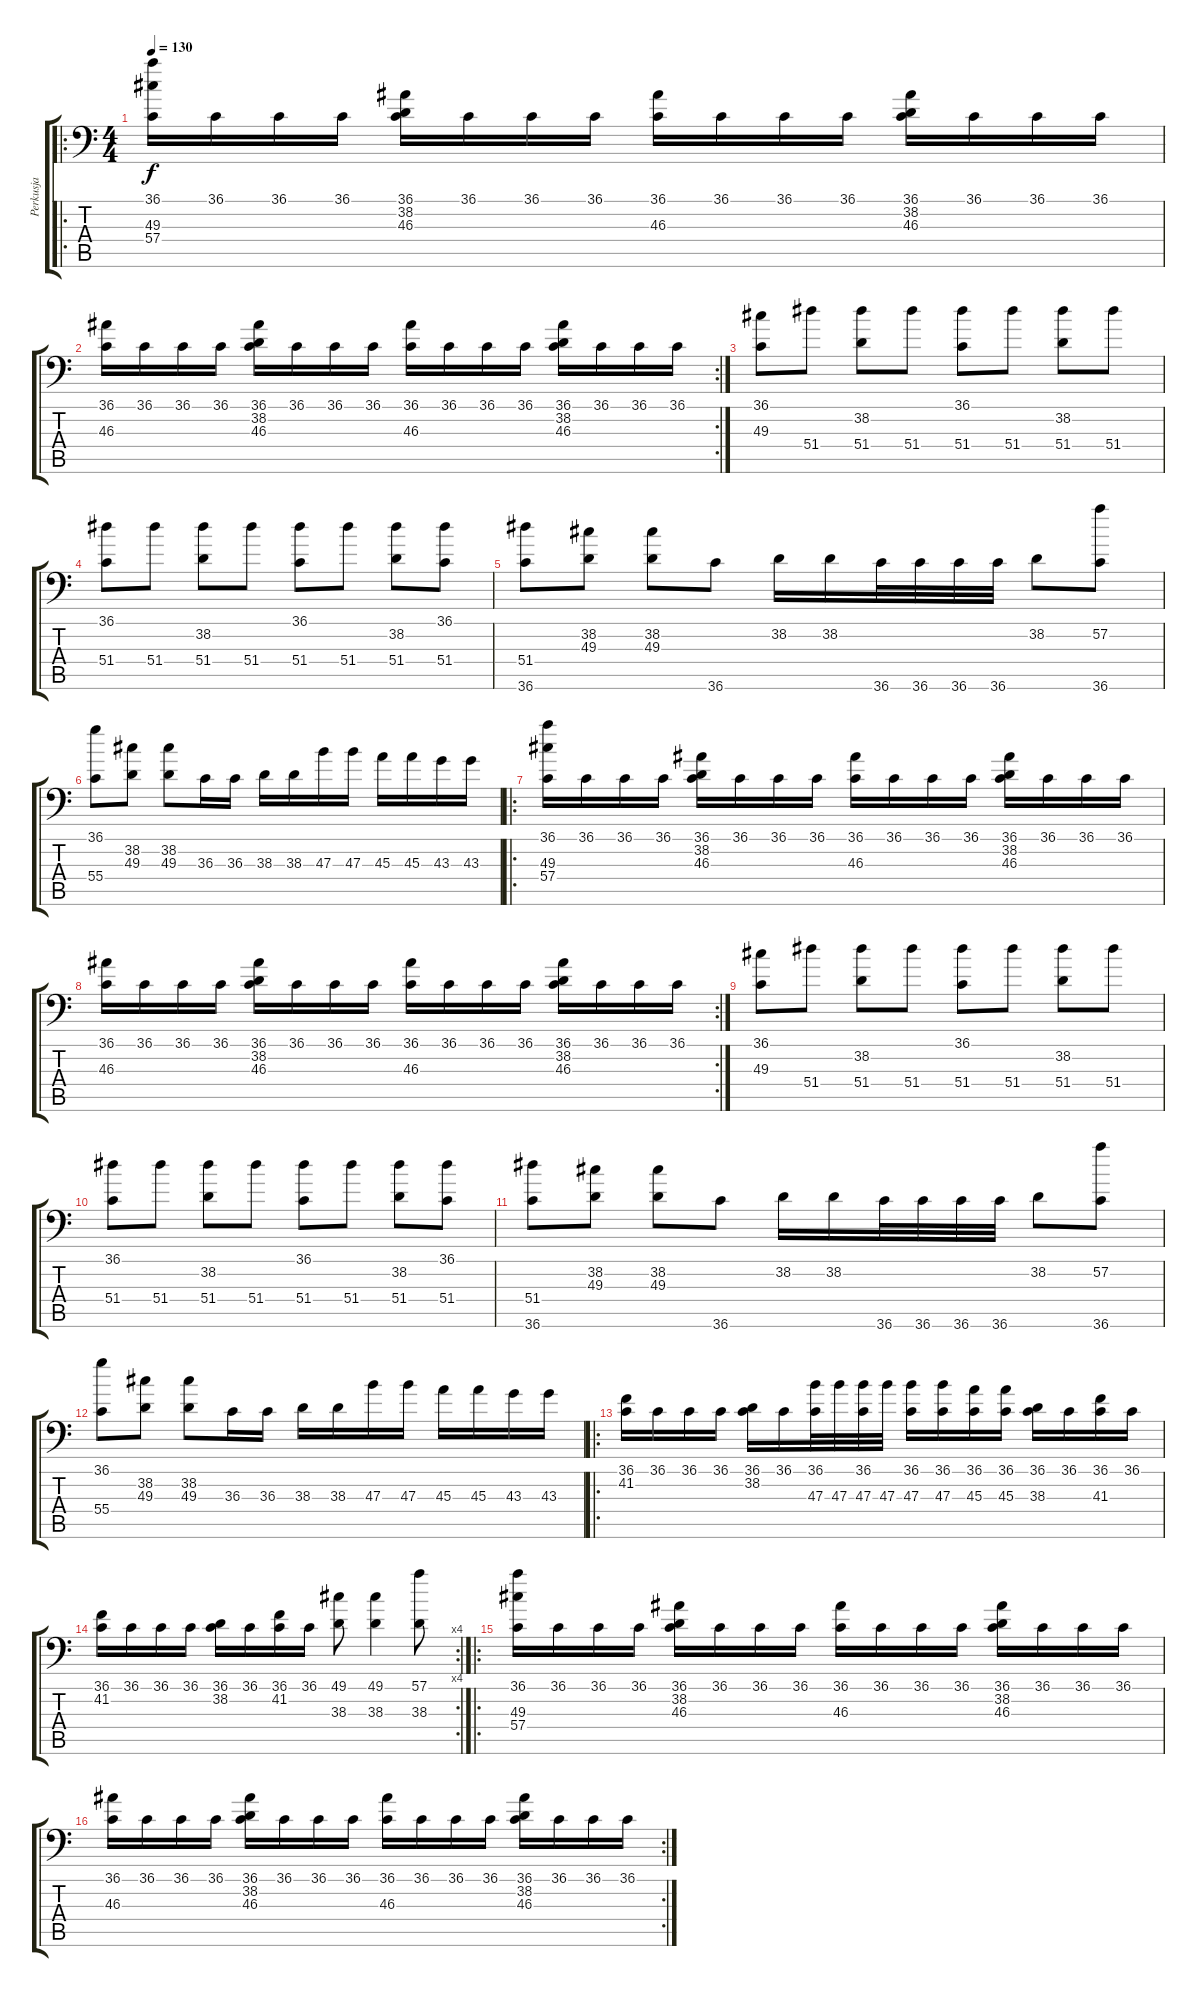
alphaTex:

\track ("Perkusja" "Perkusja") {instrument acousticgrandpiano}
\staff {score tabs}
\tuning (C-1 C-1 C-1 C-1 C-1 C-1) {hide}
\ro
\ts (4 4)
\tempo 130
\clef f4
\ks c
(36.1 49.3 57.4).16{dy f} 36.1.16 36.1.16 36.1.16 (36.1 38.2 46.3).16 36.1.16 36.1.16 36.1.16 (36.1 46.3).16 36.1.16 36.1.16 36.1.16 (36.1 38.2 46.3).16 36.1.16 36.1.16 36.1.16 |
\rc 2
(36.1 46.3).16 36.1.16 36.1.16 36.1.16 (36.1 38.2 46.3).16 36.1.16 36.1.16 36.1.16 (36.1 46.3).16 36.1.16 36.1.16 36.1.16 (36.1 38.2 46.3).16 36.1.16 36.1.16 36.1.16 |
(36.1 49.3).8 51.4.8 (38.2 51.4).8 51.4.8 (36.1 51.4).8 51.4.8 (38.2 51.4).8 51.4.8 |
(36.1 51.4).8 51.4.8 (38.2 51.4).8 51.4.8 (36.1 51.4).8 51.4.8 (38.2 51.4).8 (36.1 51.4).8 |
(51.4 36.6).8 (38.2 49.3).8 (38.2 49.3).8 36.6.8 38.2.16 38.2.16 36.6.32 36.6.32 36.6.32 36.6.32 38.2.8 (57.2 36.6).8 |
(36.1 55.4).8 (38.2 49.3).8 (38.2 49.3).8 36.3.16 36.3.16 38.3.16 38.3.16 47.3.16 47.3.16 45.3.16 45.3.16 43.3.16 43.3.16 |
\ro
(36.1 49.3 57.4).16 36.1.16 36.1.16 36.1.16 (36.1 38.2 46.3).16 36.1.16 36.1.16 36.1.16 (36.1 46.3).16 36.1.16 36.1.16 36.1.16 (36.1 38.2 46.3).16 36.1.16 36.1.16 36.1.16 |
\rc 2
(36.1 46.3).16 36.1.16 36.1.16 36.1.16 (36.1 38.2 46.3).16 36.1.16 36.1.16 36.1.16 (36.1 46.3).16 36.1.16 36.1.16 36.1.16 (36.1 38.2 46.3).16 36.1.16 36.1.16 36.1.16 |
(36.1 49.3).8 51.4.8 (38.2 51.4).8 51.4.8 (36.1 51.4).8 51.4.8 (38.2 51.4).8 51.4.8 |
(36.1 51.4).8 51.4.8 (38.2 51.4).8 51.4.8 (36.1 51.4).8 51.4.8 (38.2 51.4).8 (36.1 51.4).8 |
(51.4 36.6).8 (38.2 49.3).8 (38.2 49.3).8 36.6.8 38.2.16 38.2.16 36.6.32 36.6.32 36.6.32 36.6.32 38.2.8 (57.2 36.6).8 |
(36.1 55.4).8 (38.2 49.3).8 (38.2 49.3).8 36.3.16 36.3.16 38.3.16 38.3.16 47.3.16 47.3.16 45.3.16 45.3.16 43.3.16 43.3.16 |
\ro
(36.1 41.2).16 36.1.16 36.1.16 36.1.16 (36.1 38.2).16 36.1.16 (36.1 47.3).32 47.3.32 (36.1 47.3).32 47.3.32 (36.1 47.3).16 (36.1 47.3).16 (36.1 45.3).16 (36.1 45.3).16 (36.1 38.3).16 36.1.16 (36.1 41.3).16 36.1.16 |
\rc 4
(36.1 41.2).16 36.1.16 36.1.16 36.1.16 (36.1 38.2).16 36.1.16 (36.1 41.2).16 36.1.16 (49.1 38.3).8 (49.1 38.3).4 (57.1 38.3).8 |
\ro
(36.1 49.3 57.4).16 36.1.16 36.1.16 36.1.16 (36.1 38.2 46.3).16 36.1.16 36.1.16 36.1.16 (36.1 46.3).16 36.1.16 36.1.16 36.1.16 (36.1 38.2 46.3).16 36.1.16 36.1.16 36.1.16 |
\rc 2
(36.1 46.3).16 36.1.16 36.1.16 36.1.16 (36.1 38.2 46.3).16 36.1.16 36.1.16 36.1.16 (36.1 46.3).16 36.1.16 36.1.16 36.1.16 (36.1 38.2 46.3).16 36.1.16 36.1.16 36.1.16
